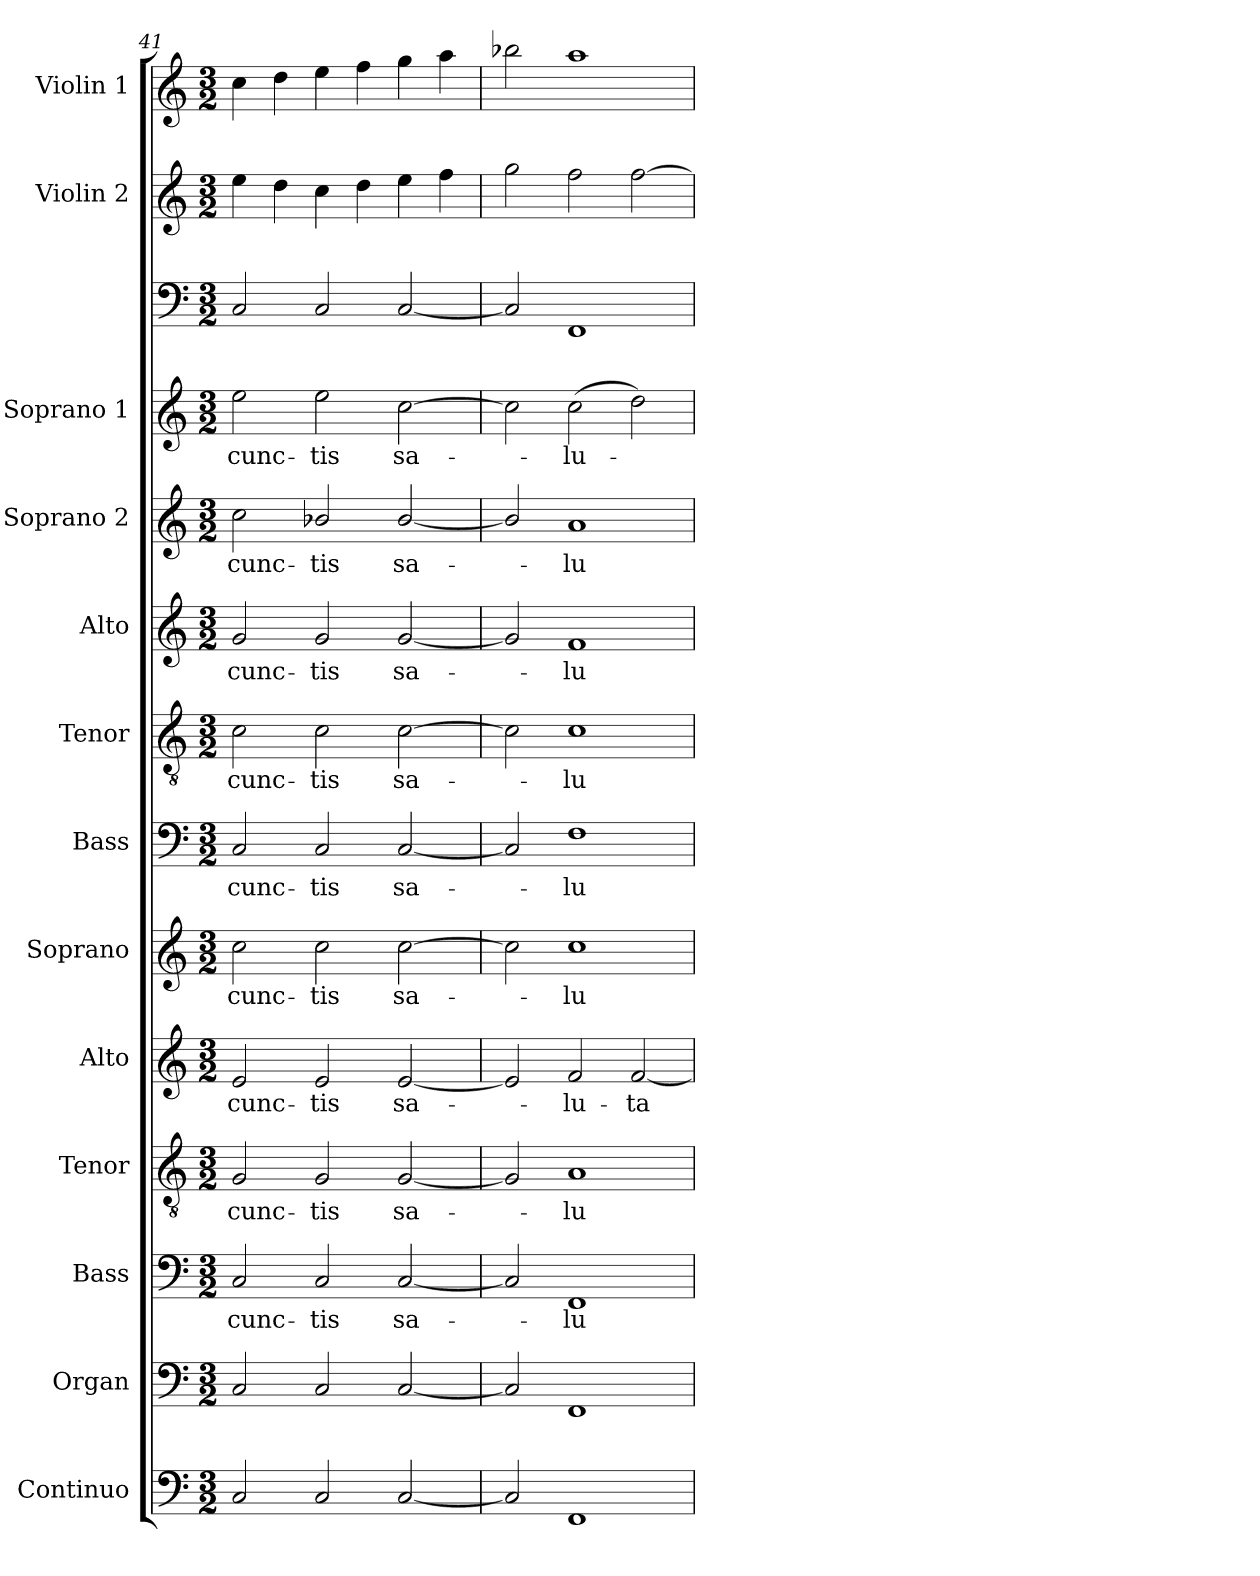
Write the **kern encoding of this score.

**kern	**kern	**kern	**text	**kern	**text	**kern	**text	**kern	**text	**kern	**text	**kern	**text	**kern	**text	**kern	**text	**kern	**text	**kern	**kern	**kern
*part14	*part13	*part12	*part12	*part11	*part11	*part10	*part10	*part9	*part9	*part8	*part8	*part7	*part7	*part6	*part6	*part5	*part5	*part4	*part4	*part3	*part2	*part1
*staff14	*staff13	*staff12	*staff12	*staff11	*staff11	*staff10	*staff10	*staff9	*staff9	*staff8	*staff8	*staff7	*staff7	*staff6	*staff6	*staff5	*staff5	*staff4	*staff4	*staff3	*staff2	*staff1
*I"Continuo	*I"Organ	*I"Bass	*	*I"Tenor	*	*I"Alto	*	*I"Soprano	*	*I"Bass	*	*I"Tenor	*	*I"Alto	*	*I"Soprano 2	*	*I"Soprano 1	*	*I""Acc. to violins"	*I"Violin 2	*I"Violin 1
*I'Cont.	*I'Org.	*I'B.	*	*I'T.	*	*I'A.	*	*I'S.	*	*I'B.	*	*I'T.	*	*I'A.	*	*I'S2.	*	*I'S1.	*	*I'Ac to violins.	*I'Vln. 2	*I'Vln. 1
*clefF4	*clefF4	*clefF4	*	*clefGv2	*	*clefG2	*	*clefG2	*	*clefF4	*	*clefGv2	*	*clefG2	*	*clefG2	*	*clefG2	*	*clefF4	*clefG2	*clefG2
*	*	*	*	*ITrd7c12	*	*	*	*	*	*	*	*ITrd7c12	*	*	*	*	*	*	*	*	*	*
*k[]	*k[]	*k[]	*	*k[]	*	*k[]	*	*k[]	*	*k[]	*	*k[]	*	*k[]	*	*k[]	*	*k[]	*	*k[]	*k[]	*k[]
*C:	*C:	*C:	*	*C:	*	*C:	*	*C:	*	*C:	*	*C:	*	*C:	*	*C:	*	*C:	*	*C:	*C:	*C:
*M3/2	*M3/2	*M3/2	*	*M3/2	*	*M3/2	*	*M3/2	*	*M3/2	*	*M3/2	*	*M3/2	*	*M3/2	*	*M3/2	*	*M3/2	*M3/2	*M3/2
=41	=41	=41	=41	=41	=41	=41	=41	=41	=41	=41	=41	=41	=41	=41	=41	=41	=41	=41	=41	=41	=41	=41
!	!	!	!LO:LY:b:color=#000000	!	!	!	!	!	!	!	!	!	!	!	!	!	!	!	!	!	!	!
!	!	!	!	!	!LO:LY:b:color=#000000	!	!	!	!	!	!	!	!	!	!	!	!	!	!	!	!	!
!	!	!	!	!	!	!	!LO:LY:b:color=#000000	!	!	!	!	!	!	!	!	!	!	!	!	!	!	!
!	!	!	!	!	!	!	!	!	!LO:LY:b:color=#000000	!	!	!	!	!	!	!	!	!	!	!	!	!
!	!	!	!	!	!	!	!	!	!	!	!LO:LY:b:color=#000000	!	!	!	!	!	!	!	!	!	!	!
!	!	!	!	!	!	!	!	!	!	!	!	!	!LO:LY:b:color=#000000	!	!	!	!	!	!	!	!	!
!	!	!	!	!	!	!	!	!	!	!	!	!	!	!	!LO:LY:b:color=#000000	!	!	!	!	!	!	!
!	!	!	!	!	!	!	!	!	!	!	!	!	!	!	!	!	!LO:LY:b:color=#000000	!	!	!	!	!
!	!	!	!	!	!	!	!	!	!	!	!	!	!	!	!	!	!	!	!LO:LY:b:color=#000000	!	!	!
2Ci/	2Ci/	2Ci/	cunc-	2GGi/	cunc-	2ei/	cunc-	2cci\	cunc-	2Ci/	cunc-	2Ci\	cunc-	2gi/	cunc-	2cci\	cunc-	2eei\	cunc-	2Ci/	4eei\	4cci\
.	.	.	.	.	.	.	.	.	.	.	.	.	.	.	.	.	.	.	.	.	4ddi\	4ddi\
!	!	!	!LO:LY:b:color=#000000	!	!	!	!	!	!	!	!	!	!	!	!	!	!	!	!	!	!	!
!	!	!	!	!	!LO:LY:b:color=#000000	!	!	!	!	!	!	!	!	!	!	!	!	!	!	!	!	!
!	!	!	!	!	!	!	!LO:LY:b:color=#000000	!	!	!	!	!	!	!	!	!	!	!	!	!	!	!
!	!	!	!	!	!	!	!	!	!LO:LY:b:color=#000000	!	!	!	!	!	!	!	!	!	!	!	!	!
!	!	!	!	!	!	!	!	!	!	!	!LO:LY:b:color=#000000	!	!	!	!	!	!	!	!	!	!	!
!	!	!	!	!	!	!	!	!	!	!	!	!	!LO:LY:b:color=#000000	!	!	!	!	!	!	!	!	!
!	!	!	!	!	!	!	!	!	!	!	!	!	!	!	!LO:LY:b:color=#000000	!	!	!	!	!	!	!
!	!	!	!	!	!	!	!	!	!	!	!	!	!	!	!	!	!LO:LY:b:color=#000000	!	!	!	!	!
!	!	!	!	!	!	!	!	!	!	!	!	!	!	!	!	!	!	!	!LO:LY:b:color=#000000	!	!	!
2Ci/	2Ci/	2Ci/	-tis	2GGi/	-tis	2ei/	-tis	2cci\	-tis	2Ci/	-tis	2Ci\	-tis	2gi/	-tis	2b-Xi/	-tis	2eei\	-tis	2Ci/	4cci\	4eei\
.	.	.	.	.	.	.	.	.	.	.	.	.	.	.	.	.	.	.	.	.	4ddi\	4ffi\
!	!	!	!LO:LY:b:color=#000000	!	!	!	!	!	!	!	!	!	!	!	!	!	!	!	!	!	!	!
!	!	!	!	!	!LO:LY:b:color=#000000	!	!	!	!	!	!	!	!	!	!	!	!	!	!	!	!	!
!	!	!	!	!	!	!	!LO:LY:b:color=#000000	!	!	!	!	!	!	!	!	!	!	!	!	!	!	!
!	!	!	!	!	!	!	!	!	!LO:LY:b:color=#000000	!	!	!	!	!	!	!	!	!	!	!	!	!
!	!	!	!	!	!	!	!	!	!	!	!LO:LY:b:color=#000000	!	!	!	!	!	!	!	!	!	!	!
!	!	!	!	!	!	!	!	!	!	!	!	!	!LO:LY:b:color=#000000	!	!	!	!	!	!	!	!	!
!	!	!	!	!	!	!	!	!	!	!	!	!	!	!	!LO:LY:b:color=#000000	!	!	!	!	!	!	!
!	!	!	!	!	!	!	!	!	!	!	!	!	!	!	!	!	!LO:LY:b:color=#000000	!	!	!	!	!
!	!	!	!	!	!	!	!	!	!	!	!	!	!	!	!	!	!	!	!LO:LY:b:color=#000000	!	!	!
[<2Ci/	[<2Ci/	[<2Ci/	sa-	[<2GGi/	sa-	[<2ei/	sa-	[>2cci\	sa-	[<2Ci/	sa-	[>2Ci\	sa-	[<2gi/	sa-	[<2b-i/	sa-	[>2cci\	sa-	[<2Ci/	4eei\	4ggi\
.	.	.	.	.	.	.	.	.	.	.	.	.	.	.	.	.	.	.	.	.	4ffi\	4aai\
=42	=42	=42	=42	=42	=42	=42	=42	=42	=42	=42	=42	=42	=42	=42	=42	=42	=42	=42	=42	=42	=42	=42
2Ci/]	2Ci/]	2Ci/]	.	2GGi/]	.	2ei/]	.	2cci\]	.	2Ci/]	.	2Ci\]	.	2gi/]	.	2b-i/]	.	2cci\]	.	2Ci/]	2ggi\	2bb-Xi\
!	!	!	!LO:LY:b:color=#000000	!	!	!	!	!	!	!	!	!	!	!	!	!	!	!	!	!	!	!
!	!	!	!	!	!LO:LY:b:color=#000000	!	!	!	!	!	!	!	!	!	!	!	!	!	!	!	!	!
!	!	!	!	!	!	!	!LO:LY:b:color=#000000	!	!	!	!	!	!	!	!	!	!	!	!	!	!	!
!	!	!	!	!	!	!	!	!	!LO:LY:b:color=#000000	!	!	!	!	!	!	!	!	!	!	!	!	!
!	!	!	!	!	!	!	!	!	!	!	!LO:LY:b:color=#000000	!	!	!	!	!	!	!	!	!	!	!
!	!	!	!	!	!	!	!	!	!	!	!	!	!LO:LY:b:color=#000000	!	!	!	!	!	!	!	!	!
!	!	!	!	!	!	!	!	!	!	!	!	!	!	!	!LO:LY:b:color=#000000	!	!	!	!	!	!	!
!	!	!	!	!	!	!	!	!	!	!	!	!	!	!	!	!	!LO:LY:b:color=#000000	!	!	!	!	!
!	!	!	!	!	!	!	!	!	!	!	!	!	!	!	!	!	!	!	!LO:LY:b:color=#000000	!	!	!
1FFi	1FFi	1FFi	-lu-	1AAi	-lu-	2fi/	-lu-	1cci	-lu-	1Fi	-lu-	1Ci	-lu-	1fi	-lu-	1ai	-lu-	(2cci\	-lu-	1FFi	2ffi\	1aai
!	!	!	!	!	!	!	!LO:LY:b:color=#000000	!	!	!	!	!	!	!	!	!	!	!	!	!	!	!
.	.	.	.	.	.	[<2fi/	-ta-	.	.	.	.	.	.	.	.	.	.	2ddi\)	.	.	[>2ffi\	.
=	=	=	=	=	=	=	=	=	=	=	=	=	=	=	=	=	=	=	=	=	=	=
*-	*-	*-	*-	*-	*-	*-	*-	*-	*-	*-	*-	*-	*-	*-	*-	*-	*-	*-	*-	*-	*-	*-
